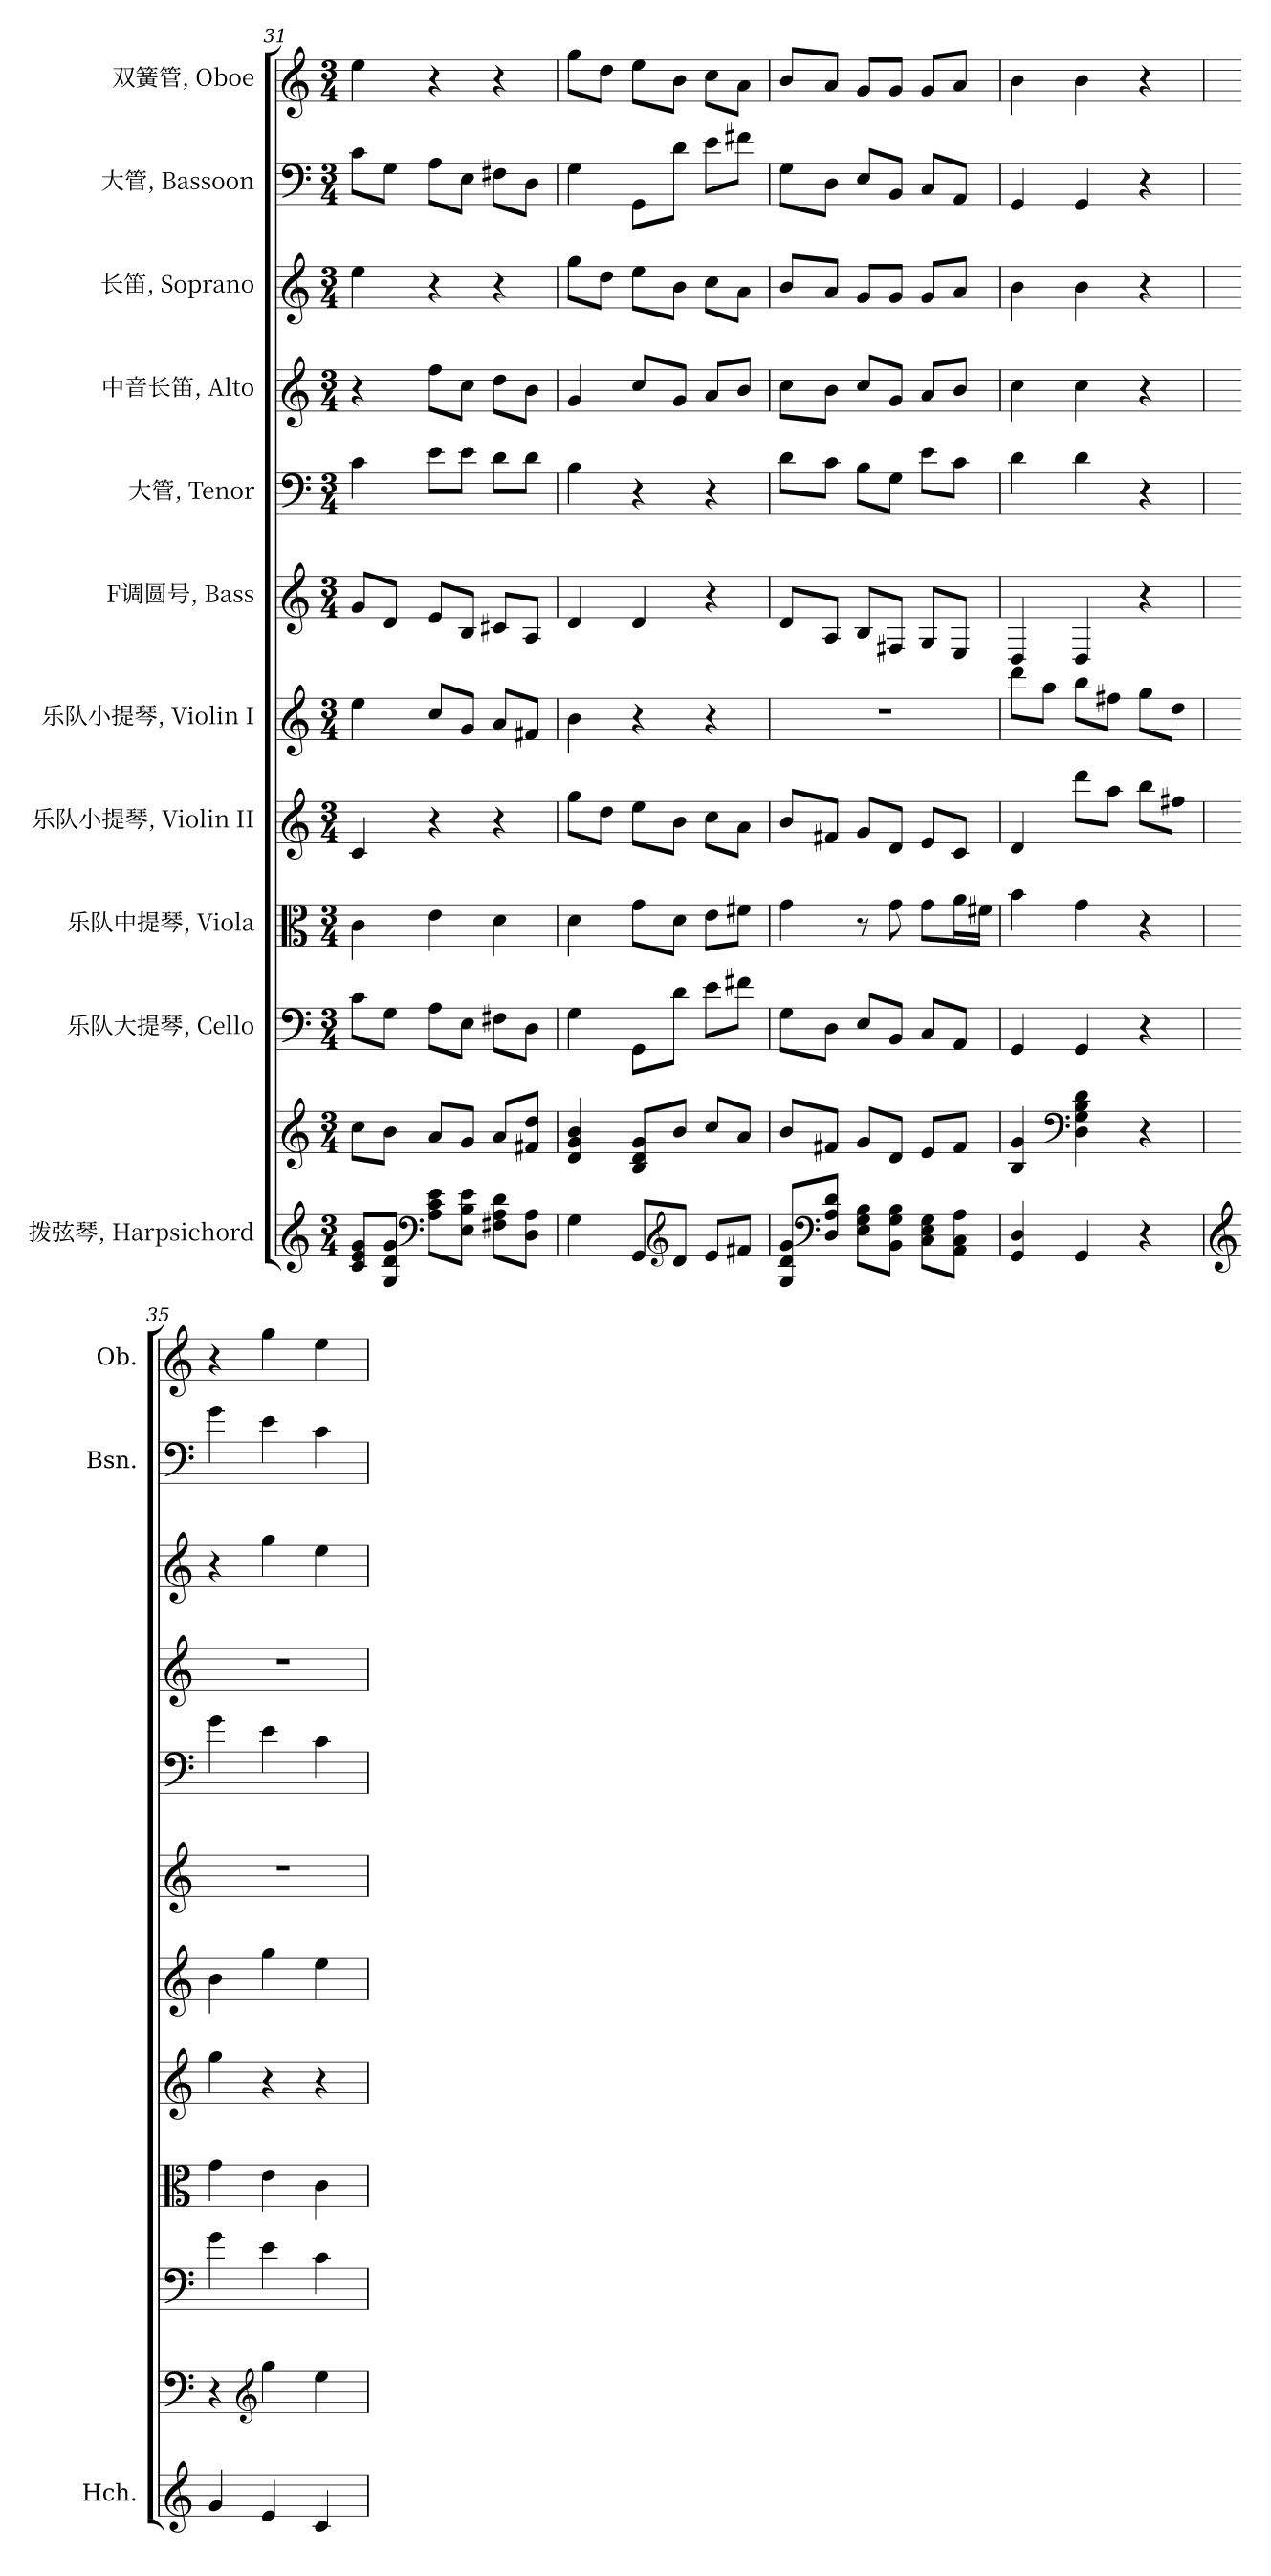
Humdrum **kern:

**kern	**kern	**kern	**kern	**kern	**kern	**kern	**kern	**kern	**kern	**kern	**kern
*part11	*part11	*part10	*part9	*part8	*part7	*part6	*part5	*part4	*part3	*part2	*part1
*staff12	*staff11	*staff10	*staff9	*staff8	*staff7	*staff6	*staff5	*staff4	*staff3	*staff2	*staff1
*I"拨弦琴, Harpsichord	*	*I"乐队大提琴, Cello	*I"乐队中提琴, Viola	*I"乐队小提琴, Violin II	*I"乐队小提琴, Violin I	*I"F调圆号, Bass	*I"大管, Tenor	*I"中音长笛, Alto	*I"长笛, Soprano	*I"大管, Bassoon	*I"双簧管, Oboe
*I'Hch.	*	*	*	*	*	*	*	*	*	*I'Bsn.	*I'Ob.
*clefG2	*clefG2	*clefF4	*clefC3	*clefG2	*clefG2	*clefG2	*clefF4	*clefG2	*clefG2	*clefF4	*clefG2
*	*	*	*	*	*	*ITrd4c7	*	*ITrd3c5	*	*	*
*k[]	*k[]	*k[]	*k[]	*k[]	*k[]	*k[b-]	*k[]	*k[f#]	*k[]	*k[]	*k[]
*M3/4	*M3/4	*M3/4	*M3/4	*M3/4	*M3/4	*M3/4	*M3/4	*M3/4	*M3/4	*M3/4	*M3/4
=31	=31	=31	=31	=31	=31	=31	=31	=31	=31	=31	=31
8c/ 8e/ 8g/L	8cc\L	8c\L	4c\	4c/	4ee\	8c/L	4c\	4r	4ee\	8c\L	4ee\
8G/ 8d/ 8g/J	8b\J	8G\J	.	.	.	8G/J	.	.	.	8G\J	.
*clefF4	*	*	*	*	*	*	*	*	*	*	*
8A\ 8c\ 8e\L	8a/L	8A\L	4e\	4r	8cc/L	8A/L	8e\L	8cc\L	4r	8A\L	4r
8E\ 8B\ 8e\J	8g/J	8E\J	.	.	8g/J	8E/J	8e\J	8g\J	.	8E\J	.
8F#X\ 8A\ 8d\L	8a/L	8F#X\L	4d\	4r	8a/L	8F#X/L	8d\L	8a\L	4r	8F#X\L	4r
8D\ 8A\J	8f#X/ 8dd/J	8D\J	.	.	8f#X/J	8D/J	8d\J	8f#\J	.	8D\J	.
!!LO:PB:g=z
=32	=32	=32	=32	=32	=32	=32	=32	=32	=32	=32	=32
4G\	4d/ 4g/ 4b/	4G\	4d\	8gg\L	4b\	4G/	4B\	4d/	8gg\L	4G\	8gg\L
.	.	.	.	8dd\J	.	.	.	.	8dd\J	.	8dd\J
8GG/L	8B/ 8d/ 8g/L	8GG\L	8g\L	8ee\L	4r	4G/	4r	8g/L	8ee\L	8GG\L	8ee\L
*clefG2	*	*	*	*	*	*	*	*	*	*	*
8d/J	8b/J	8d\J	8d\J	8b\J	.	.	.	8d/J	8b\J	8d\J	8b\J
8e/L	8cc/L	8e\L	8e\L	8cc\L	4r	4r	4r	8e/L	8cc\L	8e\L	8cc\L
8f#X/J	8a/J	8f#X\J	8f#X\J	8a\J	.	.	.	8f#/J	8a\J	8f#X\J	8a\J
=33	=33	=33	=33	=33	=33	=33	=33	=33	=33	=33	=33
8G/ 8d/ 8g/L	8b/L	8G\L	4g\	8b/L	2.r	8G/L	8d\L	8g\L	8b/L	8G\L	8b/L
*clefF4	*	*	*	*	*	*	*	*	*	*	*
8D/ 8A/ 8d/J	8f#X/J	8D\J	.	8f#X/J	.	8D/J	8c\J	8f#\J	8a/J	8D\J	8a/J
8E\ 8G\ 8B\L	8g/L	8E/L	8r	8g/L	.	8E/L	8B\L	8g/L	8g/L	8E/L	8g/L
8BB\ 8G\ 8B\J	8d/J	8BB/J	8g\	8d/J	.	8BBn/J	8G\J	8d/J	8g/J	8BB/J	8g/J
8C\ 8E\ 8G\L	8e/L	8C/L	8g\L	8e/L	.	8C/L	8e\L	8e/L	8g/L	8C/L	8g/L
8AA\ 8C\ 8A\J	8f#/J	8AA/J	16a\L	8c/J	.	8AA/J	8c\J	8f#/J	8a/J	8AA/J	8a/J
.	.	.	16f#X\JJ	.	.	.	.	.	.	.	.
=34	=34	=34	=34	=34	=34	=34	=34	=34	=34	=34	=34
4GG/ 4D/	4B/ 4g/	4GG/	4b\	4d/	8ddd\L	4GG/	4d\	4g\	4b\	4GG/	4b\
.	.	.	.	.	8aa\J	.	.	.	.	.	.
*	*clefF4	*	*	*	*	*	*	*	*	*	*
4GG/	4D\ 4G\ 4B\ 4d\	4GG/	4g\	8ddd\L	8bb\L	4GG/	4d\	4g\	4b\	4GG/	4b\
.	.	.	.	8aa\J	8ff#X\J	.	.	.	.	.	.
4r	4r	4r	4r	8bb\L	8gg\L	4r	4r	4r	4r	4r	4r
.	.	.	.	8ff#X\J	8dd\J	.	.	.	.	.	.
=35	=35	=35	=35	=35	=35	=35	=35	=35	=35	=35	=35
*clefG2	*	*	*	*	*	*	*	*	*	*	*
4g/	4r	4g\	4g\	4gg\	4b\	2.r	4g\	2.r	4r	4g\	4r
*	*clefG2	*	*	*	*	*	*	*	*	*	*
4e/	4gg\	4e\	4e\	4r	4gg\	.	4e\	.	4gg\	4e\	4gg\
4c/	4ee\	4c\	4c\	4r	4ee\	.	4c\	.	4ee\	4c\	4ee\
=	=	=	=	=	=	=	=	=	=	=	=
*-	*-	*-	*-	*-	*-	*-	*-	*-	*-	*-	*-
